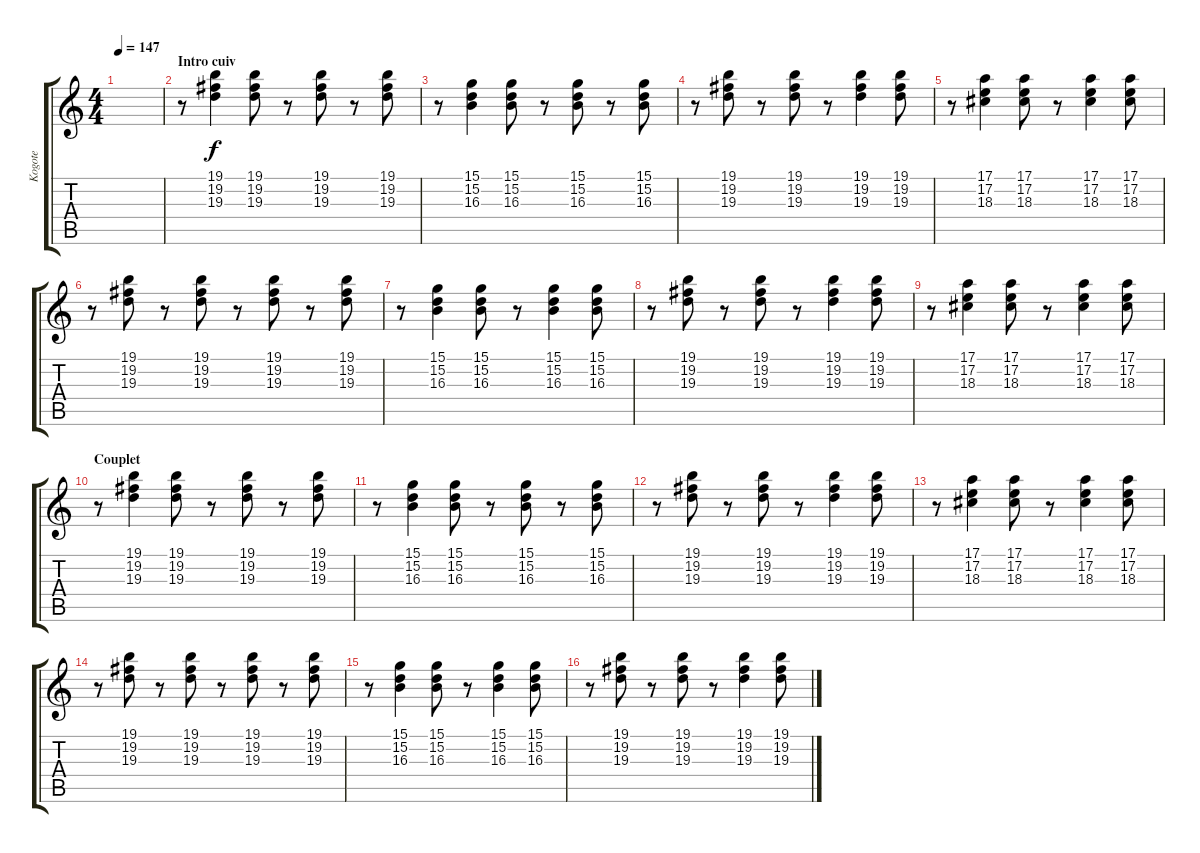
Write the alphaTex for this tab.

\track ("Kogote" "Kogote") {instrument drawbarorgan}
\staff {score tabs}
\tuning (E4 B3 G3 D3 A2 E2) {hide}
\ts (4 4)
\tempo 147
\clef g2
\ks c
|
\section ("" "Intro cuiv")
r.8 (19.1 19.2 19.3).4 (19.1 19.2 19.3).8 r.8 (19.1 19.2 19.3).8 r.8 (19.1 19.2 19.3).8 |
r.8 (15.1 15.2 16.3).4 (15.1 15.2 16.3).8 r.8 (15.1 15.2 16.3).8 r.8 (15.1 15.2 16.3).8 |
r.8 (19.1 19.2 19.3).8 r.8 (19.1 19.2 19.3).8 r.8 (19.1 19.2 19.3).4 (19.1 19.2 19.3).8 |
r.8 (17.1 17.2 18.3).4 (17.1 17.2 18.3).8 r.8 (17.1 17.2 18.3).4 (17.1 17.2 18.3).8 |
r.8 (19.1 19.2 19.3).8 r.8 (19.1 19.2 19.3).8 r.8 (19.1 19.2 19.3).8 r.8 (19.1 19.2 19.3).8 |
r.8 (15.1 15.2 16.3).4 (15.1 15.2 16.3).8 r.8 (15.1 15.2 16.3).4 (15.1 15.2 16.3).8 |
r.8 (19.1 19.2 19.3).8 r.8 (19.1 19.2 19.3).8 r.8 (19.1 19.2 19.3).4 (19.1 19.2 19.3).8 |
r.8 (17.1 17.2 18.3).4 (17.1 17.2 18.3).8 r.8 (17.1 17.2 18.3).4 (17.1 17.2 18.3).8 |
\section ("" "Couplet")
r.8 (19.1 19.2 19.3).4 (19.1 19.2 19.3).8 r.8 (19.1 19.2 19.3).8 r.8 (19.1 19.2 19.3).8 |
r.8 (15.1 15.2 16.3).4 (15.1 15.2 16.3).8 r.8 (15.1 15.2 16.3).8 r.8 (15.1 15.2 16.3).8 |
r.8 (19.1 19.2 19.3).8 r.8 (19.1 19.2 19.3).8 r.8 (19.1 19.2 19.3).4 (19.1 19.2 19.3).8 |
r.8 (17.1 17.2 18.3).4 (17.1 17.2 18.3).8 r.8 (17.1 17.2 18.3).4 (17.1 17.2 18.3).8 |
r.8 (19.1 19.2 19.3).8 r.8 (19.1 19.2 19.3).8 r.8 (19.1 19.2 19.3).8 r.8 (19.1 19.2 19.3).8 |
r.8 (15.1 15.2 16.3).4 (15.1 15.2 16.3).8 r.8 (15.1 15.2 16.3).4 (15.1 15.2 16.3).8 |
r.8 (19.1 19.2 19.3).8 r.8 (19.1 19.2 19.3).8 r.8 (19.1 19.2 19.3).4 (19.1 19.2 19.3).8
